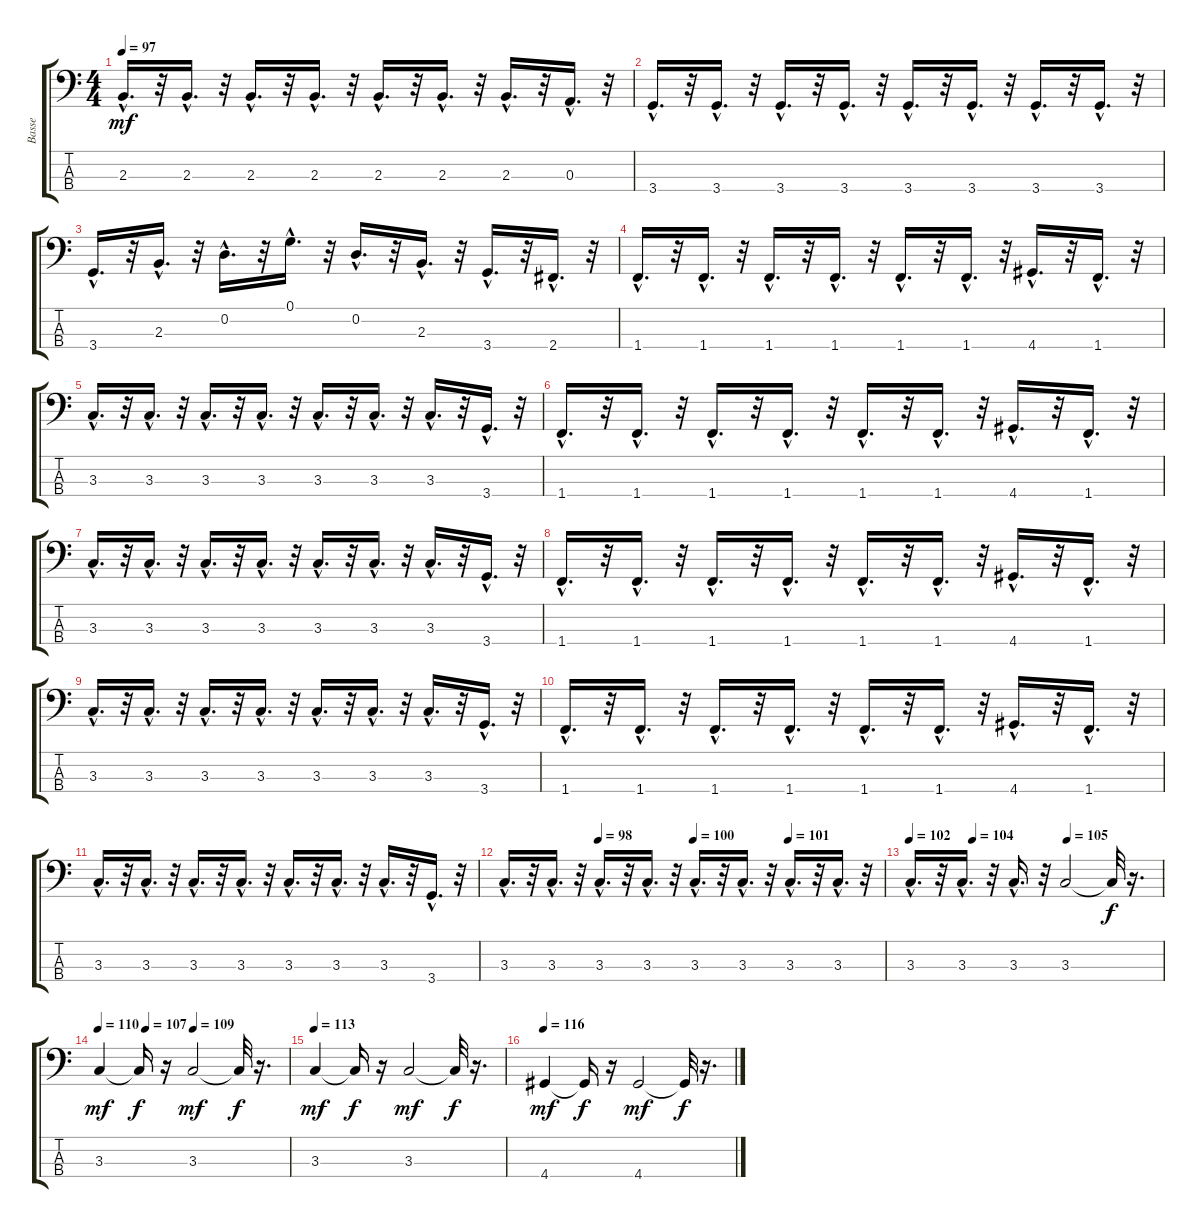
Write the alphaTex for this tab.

\track ("Basse" "Basse") {instrument electricbassfinger}
\staff {score tabs}
\tuning (G2 D2 A1 E1) {hide}
\ts (4 4)
\tempo 97
\clef f4
\ks c
2.3{hac}.16{d dy mf} r.32 2.3{hac}.16{d} r.32 2.3{hac}.16{d} r.32 2.3{hac}.16{d} r.32 2.3{hac}.16{d} r.32 2.3{hac}.16{d} r.32 2.3{hac}.16{d} r.32 0.3{hac}.16{d} r.32 |
3.4{hac}.16{d} r.32 3.4{hac}.16{d} r.32 3.4{hac}.16{d} r.32 3.4{hac}.16{d} r.32 3.4{hac}.16{d} r.32 3.4{hac}.16{d} r.32 3.4{hac}.16{d} r.32 3.4{hac}.16{d} r.32 |
3.4{hac}.16{d} r.32 2.3{hac}.16{d} r.32 0.2{hac}.16{d} r.32 0.1{hac}.16{d} r.32 0.2{hac}.16{d} r.32 2.3{hac}.16{d} r.32 3.4{hac}.16{d} r.32 2.4{hac}.16{d} r.32 |
1.4{hac}.16{d} r.32 1.4{hac}.16{d} r.32 1.4{hac}.16{d} r.32 1.4{hac}.16{d} r.32 1.4{hac}.16{d} r.32 1.4{hac}.16{d} r.32 4.4{hac}.16{d} r.32 1.4{hac}.16{d} r.32 |
3.3{hac}.16{d} r.32 3.3{hac}.16{d} r.32 3.3{hac}.16{d} r.32 3.3{hac}.16{d} r.32 3.3{hac}.16{d} r.32 3.3{hac}.16{d} r.32 3.3{hac}.16{d} r.32 3.4{hac}.16{d} r.32 |
1.4{hac}.16{d} r.32 1.4{hac}.16{d} r.32 1.4{hac}.16{d} r.32 1.4{hac}.16{d} r.32 1.4{hac}.16{d} r.32 1.4{hac}.16{d} r.32 4.4{hac}.16{d} r.32 1.4{hac}.16{d} r.32 |
3.3{hac}.16{d} r.32 3.3{hac}.16{d} r.32 3.3{hac}.16{d} r.32 3.3{hac}.16{d} r.32 3.3{hac}.16{d} r.32 3.3{hac}.16{d} r.32 3.3{hac}.16{d} r.32 3.4{hac}.16{d} r.32 |
1.4{hac}.16{d} r.32 1.4{hac}.16{d} r.32 1.4{hac}.16{d} r.32 1.4{hac}.16{d} r.32 1.4{hac}.16{d} r.32 1.4{hac}.16{d} r.32 4.4{hac}.16{d} r.32 1.4{hac}.16{d} r.32 |
3.3{hac}.16{d} r.32 3.3{hac}.16{d} r.32 3.3{hac}.16{d} r.32 3.3{hac}.16{d} r.32 3.3{hac}.16{d} r.32 3.3{hac}.16{d} r.32 3.3{hac}.16{d} r.32 3.4{hac}.16{d} r.32 |
1.4{hac}.16{d} r.32 1.4{hac}.16{d} r.32 1.4{hac}.16{d} r.32 1.4{hac}.16{d} r.32 1.4{hac}.16{d} r.32 1.4{hac}.16{d} r.32 4.4{hac}.16{d} r.32 1.4{hac}.16{d} r.32 |
3.3{hac}.16{d} r.32 3.3{hac}.16{d} r.32 3.3{hac}.16{d} r.32 3.3{hac}.16{d} r.32 3.3{hac}.16{d} r.32 3.3{hac}.16{d} r.32 3.3{hac}.16{d} r.32 3.4{hac}.16{d} r.32 |
\tempo (98 0.25)
\tempo (100 0.5)
\tempo (101 0.75)
3.3{hac}.16{d} r.32 3.3{hac}.16{d} r.32 3.3{hac}.16{d} r.32 3.3{hac}.16{d} r.32 3.3{hac}.16{d} r.32 3.3{hac}.16{d} r.32 3.3{hac}.16{d} r.32 3.3{hac}.16{d} r.32 |
\tempo 102
\tempo (104 0.25)
\tempo (105 0.625)
3.3{hac}.16{d} r.32 3.3{hac}.16{d} r.32 3.3{hac}.16{d} r.32 3.3.2 3.3{t}.32{dy f} r.16{d} |
\tempo 110
\tempo (107 0.25)
\tempo (109 0.5)
3.3.4{dy mf} 3.3{t}.16{dy f} r.16 3.3.2{dy mf} 3.3{t}.32{dy f} r.16{d} |
\tempo 113
3.3.4{dy mf} 3.3{t}.16{dy f} r.16 3.3.2{dy mf} 3.3{t}.32{dy f} r.16{d} |
\tempo 116
4.4.4{dy mf} 4.4{t}.16{dy f} r.16 4.4.2{dy mf} 4.4{t}.32{dy f} r.16{d}
